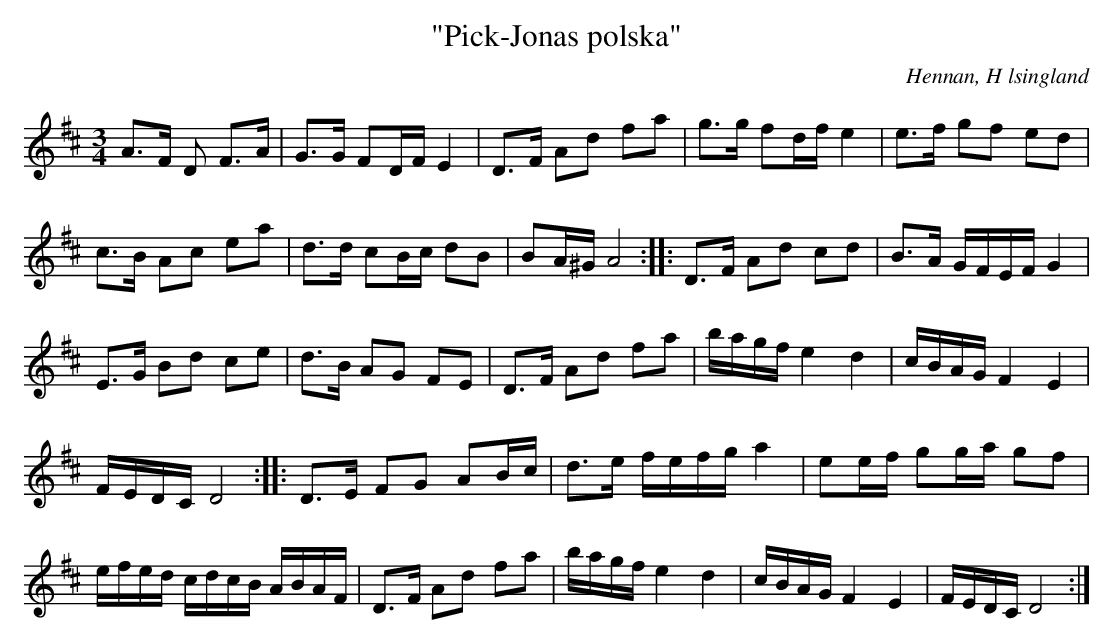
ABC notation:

X:1
T: "Pick-Jonas polska"
O: Hennan, H lsingland
M: 3/4
L: 1/8
K: D
A>F /D F>A | G>G FD/F/ E2 | D>F Ad fa | g>g fd/f/ e2 | e>f gf ed |
c>B Ac ea | d>d cB/c/ dB | BA/^G/ A4 :: D>F Ad cd | B>A G/F/E/F/ G2 |
E>G Bd ce | d>B AG FE | D>F Ad fa | b/a/g/f/ e2 d2 | c/B/A/G/ F2 E2 |
F/E/D/C/ D4 :: D>E FG AB/c/ | d>e f/e/f/g/ a2 | ee/f/ gg/a/ gf |
e/f/e/d/ c/d/c/B/ A/B/A/F/ | D>F Ad fa | b/a/g/f/ e2 d2 | c/B/A/G/ F2 E2 | F/E/D/C/ D4 :|]
